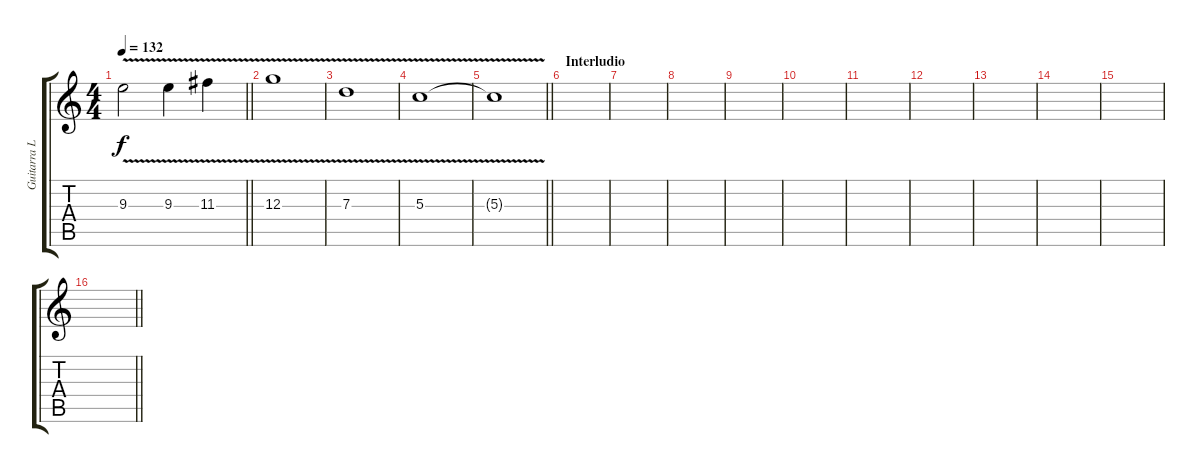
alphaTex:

\track ("Guitarra Lead " "Guitarra L") {instrument distortionguitar}
\staff {score tabs}
\tuning (E4 B3 G3 D3 A2 E2) {hide}
\ts (4 4)
\tempo 132
\clef g2
\barLineRight lightlight
\ks c
9.3{v}.2{dy f} 9.3{v}.4 11.3{v}.4 |
12.3{v}.1 |
7.3{v}.1 |
5.3{v}.1 |
\barLineRight lightlight
5.3{v t}.1 |
\section ("" "Interludio")
|
|
|
|
|
|
|
|
|
|
\barLineRight lightlight
